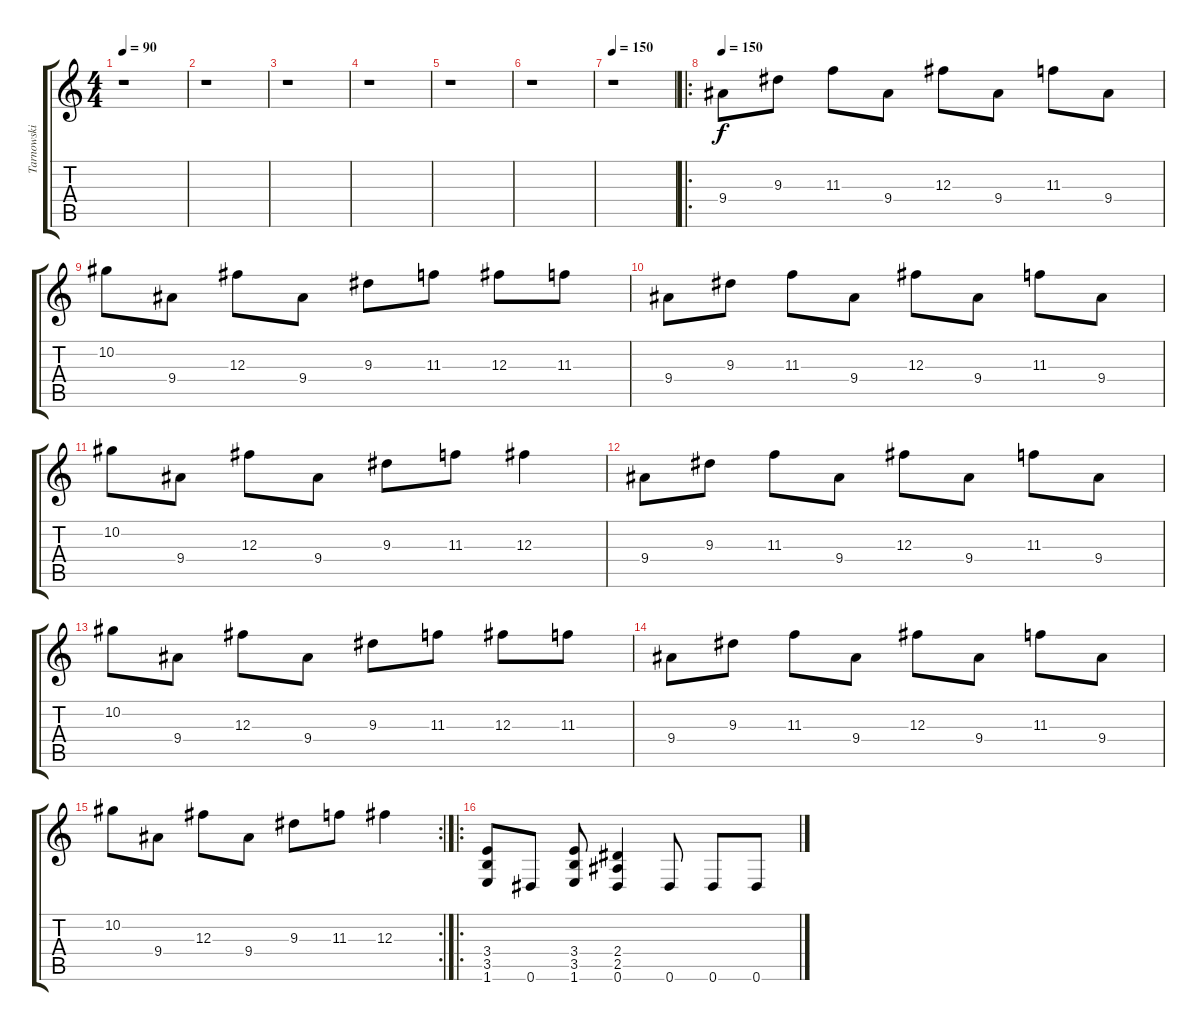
\track ("Tarnowski" "Tarnowski") {instrument distortionguitar}
\staff {score tabs}
\tuning (Eb4 Bb3 Gb3 Db3 Ab2 Eb2) {hide}
\ts (4 4)
\tempo 90
\clef g2
\ks c
r.1{dy f} |
r.1 |
r.1 |
r.1 |
r.1 |
r.1 |
\tempo 150
r.1 |
\ro
\tempo 150
9.4.8{instrument acousticguitarsteel} 9.3.8 11.3.8 9.4.8 12.3.8 9.4.8 11.3.8 9.4.8 |
10.2.8 9.4.8 12.3.8 9.4.8 9.3.8 11.3.8 12.3.8 11.3.8 |
9.4.8 9.3.8 11.3.8 9.4.8 12.3.8 9.4.8 11.3.8 9.4.8 |
10.2.8 9.4.8 12.3.8 9.4.8 9.3.8 11.3.8 12.3.4 |
9.4.8 9.3.8 11.3.8 9.4.8 12.3.8 9.4.8 11.3.8 9.4.8 |
10.2.8 9.4.8 12.3.8 9.4.8 9.3.8 11.3.8 12.3.8 11.3.8 |
9.4.8 9.3.8 11.3.8 9.4.8 12.3.8 9.4.8 11.3.8 9.4.8 |
\rc 2
10.2.8 9.4.8 12.3.8 9.4.8 9.3.8 11.3.8 12.3.4 |
\ro
(3.4 3.5 1.6).8{instrument distortionguitar} 0.6.8 (3.4 3.5 1.6).8 (2.4 2.5 0.6).4 0.6.8 0.6.8 0.6.8
